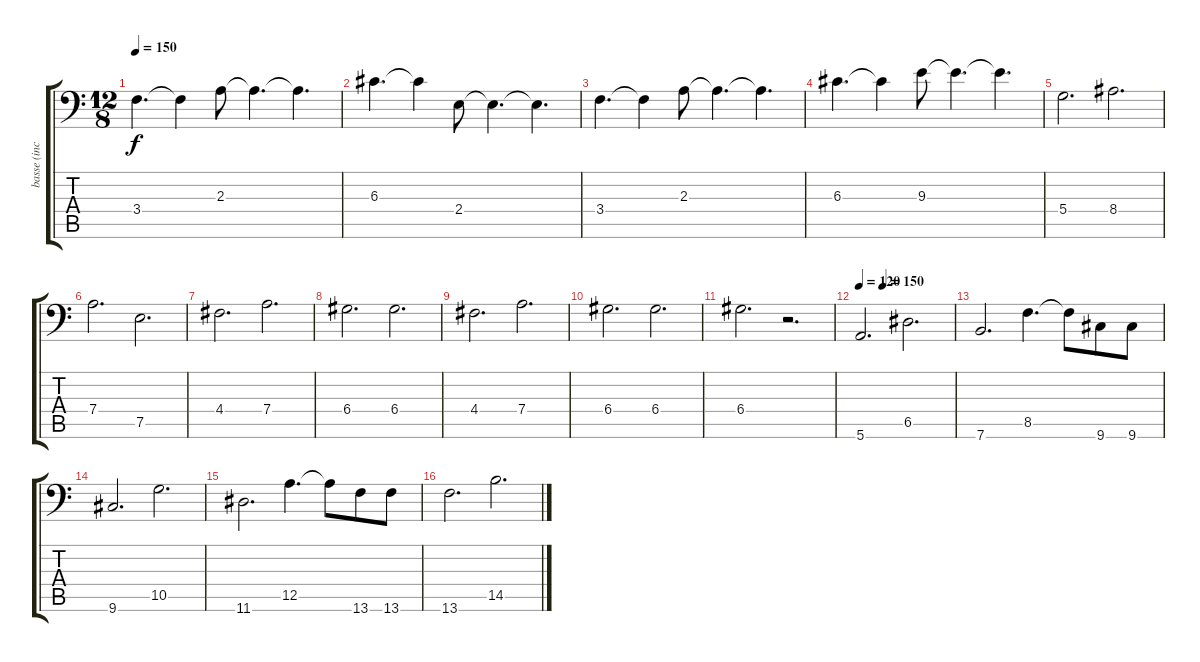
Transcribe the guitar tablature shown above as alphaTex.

\track ("basse (incomplet)" "basse (inc") {instrument electricbassfinger}
\staff {score tabs}
\tuning (E3 B2 G2 D2 A1 E1) {hide}
\ts (12 8)
\tempo 150
\clef f4
\ks c
3.4.4{d dy f} 3.4{t}.4 2.3.8 2.3{t}.4{d} 2.3{t}.4{d} |
6.3.4{d} 6.3{t}.4 2.4.8 2.4{t}.4{d} 2.4{t}.4{d} |
3.4.4{d} 3.4{t}.4 2.3.8 2.3{t}.4{d} 2.3{t}.4{d} |
6.3.4{d} 6.3{t}.4 9.3.8 9.3{t}.4{d} 9.3{t}.4{d} |
5.4.2{d} 8.4.2{d} |
7.4.2{d} 7.5.2{d} |
4.4.2{d} 7.4.2{d} |
6.4.2{d} 6.4.2{d} |
4.4.2{d} 7.4.2{d} |
6.4.2{d} 6.4.2{d} |
6.4.2{d} r.2{d} |
\tempo 120
\tempo (150 0.25)
5.6.2{d} 6.5.2{d} |
7.6.2{d} 8.5.4{d} 8.5{t}.8 9.6.8 9.6.8 |
9.6.2{d} 10.5.2{d} |
11.6.2{d} 12.5.4{d} 12.5{t}.8 13.6.8 13.6.8 |
13.6.2{d} 14.5.2{d}
